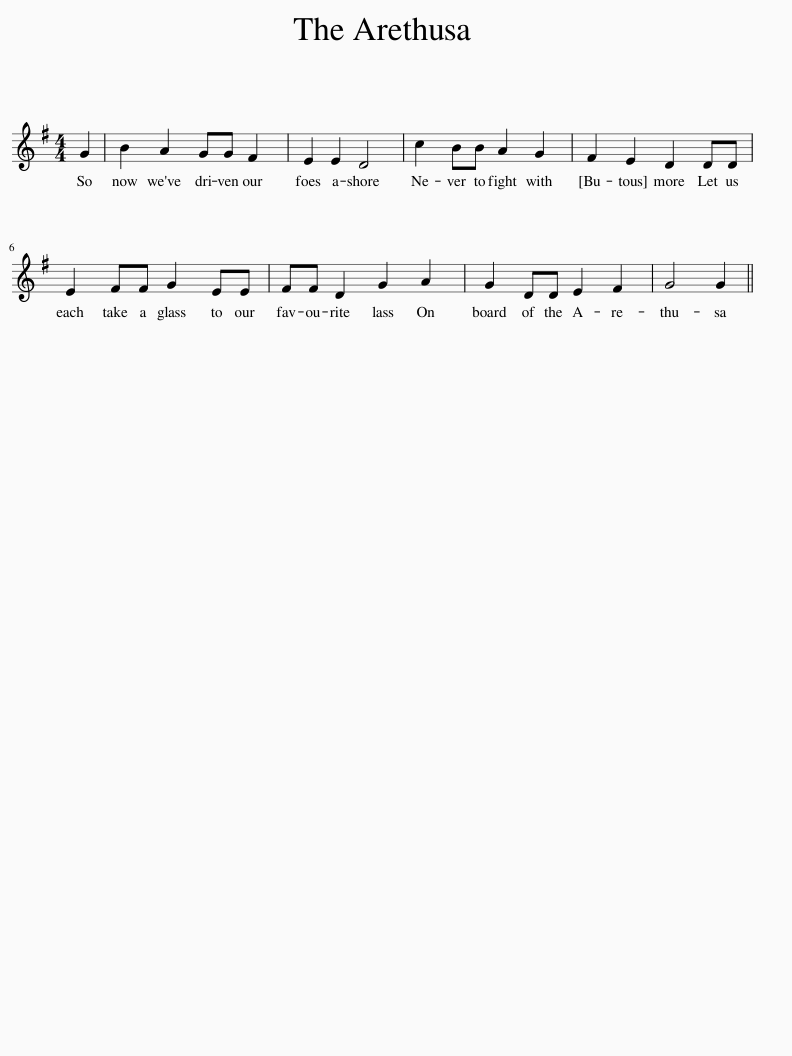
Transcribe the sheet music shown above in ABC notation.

X:1
L:1/8
M:4/4
I:linebreak $
K:G
V:1 treble
V:1
 G2 | B2 A2 GG F2 | E2 E2 D4 | c2 BB A2 G2 | F2 E2 D2 DD |$ %5
 E2 FF G2 EE | FF D2 G2 A2 | G2 DD E2 F2 | G4 G2 || %9
